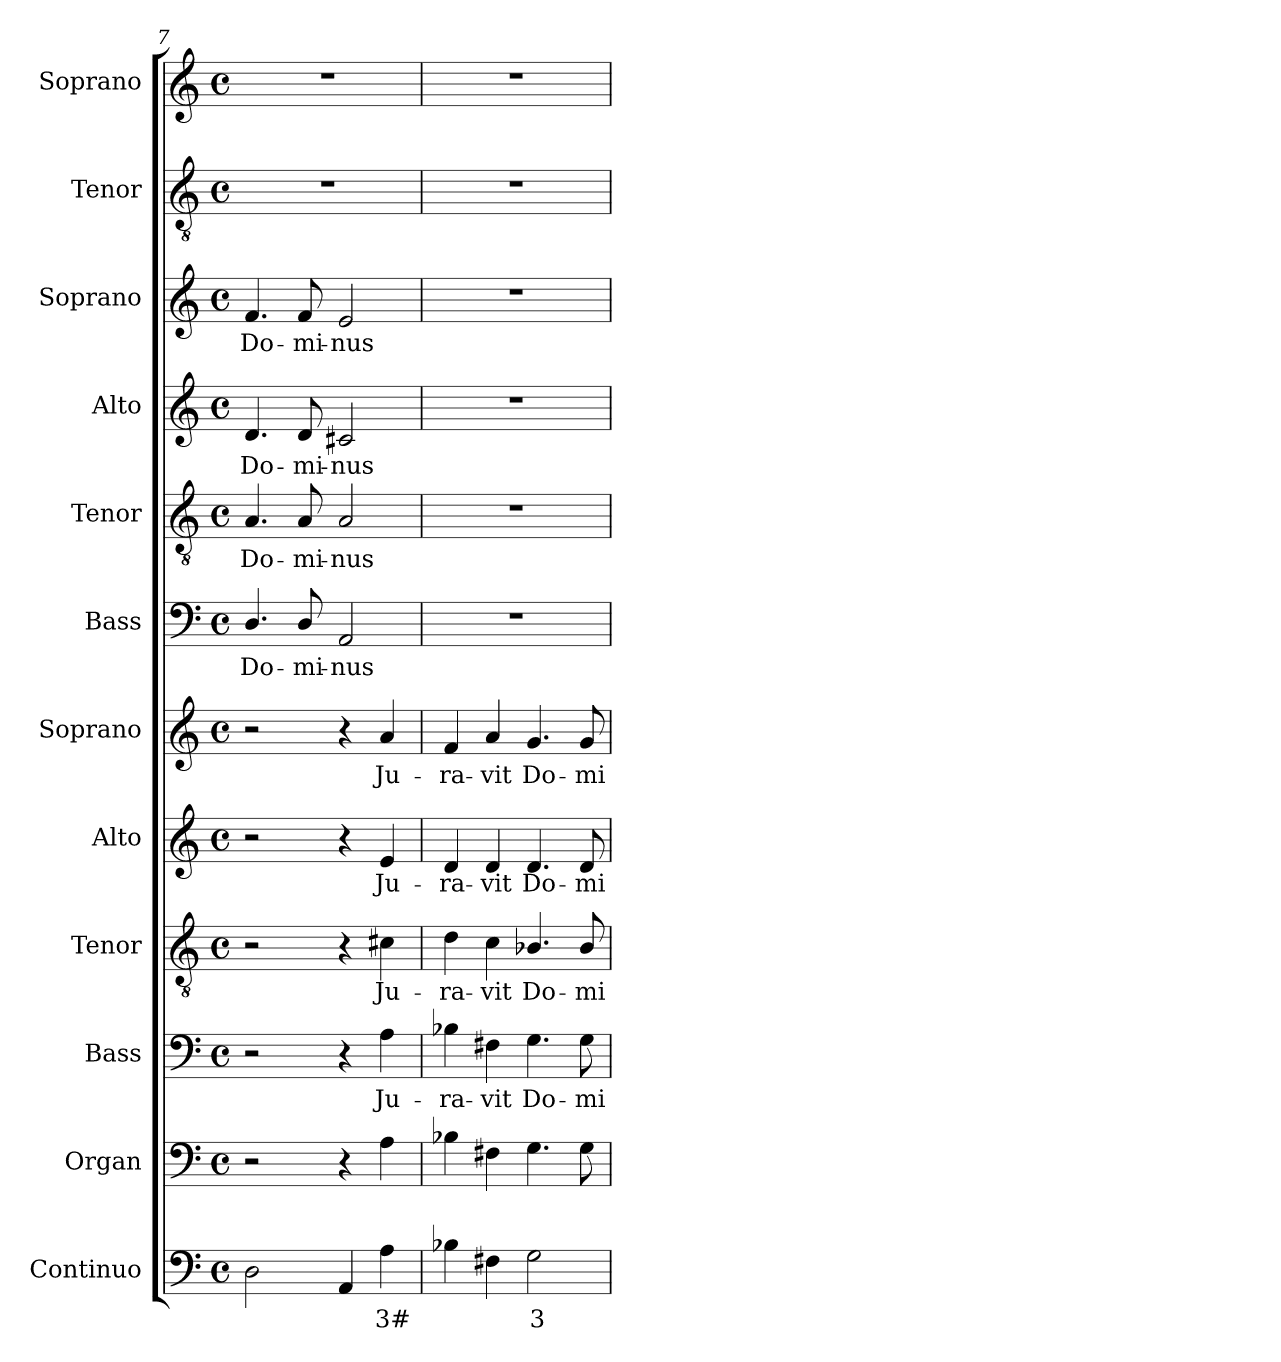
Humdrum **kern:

**kern	**text	**kern	**kern	**text	**kern	**text	**kern	**text	**kern	**text	**kern	**text	**kern	**text	**kern	**text	**kern	**text	**kern	**kern
*part12	*part12	*part11	*part10	*part10	*part9	*part9	*part8	*part8	*part7	*part7	*part6	*part6	*part5	*part5	*part4	*part4	*part3	*part3	*part2	*part1
*staff12	*staff12	*staff11	*staff10	*staff10	*staff9	*staff9	*staff8	*staff8	*staff7	*staff7	*staff6	*staff6	*staff5	*staff5	*staff4	*staff4	*staff3	*staff3	*staff2	*staff1
*I"Continuo	*	*I"Organ	*I"Bass	*	*I"Tenor	*	*I"Alto	*	*I"Soprano	*	*I"Bass	*	*I"Tenor	*	*I"Alto	*	*I"Soprano	*	*I"Tenor	*I"Soprano
*I'Cont.	*	*I'Org.	*I'B.	*	*I'T.	*	*I'A.	*	*I'S.	*	*I'B.	*	*I'T.	*	*I'A.	*	*I'S.	*	*I'T.	*I'S.
*clefF4	*	*clefF4	*clefF4	*	*clefGv2	*	*clefG2	*	*clefG2	*	*clefF4	*	*clefGv2	*	*clefG2	*	*clefG2	*	*clefGv2	*clefG2
*	*	*	*	*	*ITrd7c12	*	*	*	*	*	*	*	*ITrd7c12	*	*	*	*	*	*ITrd7c12	*
*k[]	*	*k[]	*k[]	*	*k[]	*	*k[]	*	*k[]	*	*k[]	*	*k[]	*	*k[]	*	*k[]	*	*k[]	*k[]
*C:	*	*C:	*C:	*	*C:	*	*C:	*	*C:	*	*C:	*	*C:	*	*C:	*	*C:	*	*C:	*C:
*M4/4	*	*M4/4	*M4/4	*	*M4/4	*	*M4/4	*	*M4/4	*	*M4/4	*	*M4/4	*	*M4/4	*	*M4/4	*	*M4/4	*M4/4
*met(c)	*	*met(c)	*met(c)	*	*met(c)	*	*met(c)	*	*met(c)	*	*met(c)	*	*met(c)	*	*met(c)	*	*met(c)	*	*met(c)	*met(c)
=7	=7	=7	=7	=7	=7	=7	=7	=7	=7	=7	=7	=7	=7	=7	=7	=7	=7	=7	=7	=7
!	!	!	!	!	!	!	!	!	!	!	!	!LO:LY:b:color=#000000	!	!	!	!	!	!	!	!
!	!	!	!	!	!	!	!	!	!	!	!	!	!	!LO:LY:b:color=#000000	!	!	!	!	!	!
!	!	!	!	!	!	!	!	!	!	!	!	!	!	!	!	!LO:LY:b:color=#000000	!	!	!	!
!	!	!	!	!	!	!	!	!	!	!	!	!	!	!	!	!	!	!LO:LY:b:color=#000000	!	!
2Di\	.	2r	2r	.	2r	.	2r	.	2r	.	4.Di/	Do-	4.AAi/	Do-	4.di/	Do-	4.fi/	Do-	1r	1r
!	!	!	!	!	!	!	!	!	!	!	!	!LO:LY:b:color=#000000	!	!	!	!	!	!	!	!
!	!	!	!	!	!	!	!	!	!	!	!	!	!	!LO:LY:b:color=#000000	!	!	!	!	!	!
!	!	!	!	!	!	!	!	!	!	!	!	!	!	!	!	!LO:LY:b:color=#000000	!	!	!	!
!	!	!	!	!	!	!	!	!	!	!	!	!	!	!	!	!	!	!LO:LY:b:color=#000000	!	!
.	.	.	.	.	.	.	.	.	.	.	8Di/	-mi-	8AAi/	-mi-	8di/	-mi-	8fi/	-mi-	.	.
!	!	!	!	!	!	!	!	!	!	!	!	!LO:LY:b:color=#000000	!	!	!	!	!	!	!	!
!	!	!	!	!	!	!	!	!	!	!	!	!	!	!LO:LY:b:color=#000000	!	!	!	!	!	!
!	!	!	!	!	!	!	!	!	!	!	!	!	!	!	!	!LO:LY:b:color=#000000	!	!	!	!
!	!	!	!	!	!	!	!	!	!	!	!	!	!	!	!	!	!	!LO:LY:b:color=#000000	!	!
4AAi/	.	4r	4r	.	4r	.	4r	.	4r	.	2AAi/	-nus	2AAi/	-nus	2c#Xi/	-nus	2ei/	-nus	.	.
!	!LO:LY:b:color=#000000	!	!	!	!	!	!	!	!	!	!	!	!	!	!	!	!	!	!	!
!	!	!	!	!LO:LY:b:color=#000000	!	!	!	!	!	!	!	!	!	!	!	!	!	!	!	!
!	!	!	!	!	!	!LO:LY:b:color=#000000	!	!	!	!	!	!	!	!	!	!	!	!	!	!
!	!	!	!	!	!	!	!	!LO:LY:b:color=#000000	!	!	!	!	!	!	!	!	!	!	!	!
!	!	!	!	!	!	!	!	!	!	!LO:LY:b:color=#000000	!	!	!	!	!	!	!	!	!	!
4Ai\	3#	4Ai\	4Ai\	Ju-	4C#Xi\	Ju-	4ei/	Ju-	4ai/	Ju-	.	.	.	.	.	.	.	.	.	.
=8	=8	=8	=8	=8	=8	=8	=8	=8	=8	=8	=8	=8	=8	=8	=8	=8	=8	=8	=8	=8
!	!	!	!	!LO:LY:b:color=#000000	!	!	!	!	!	!	!	!	!	!	!	!	!	!	!	!
!	!	!	!	!	!	!LO:LY:b:color=#000000	!	!	!	!	!	!	!	!	!	!	!	!	!	!
!	!	!	!	!	!	!	!	!LO:LY:b:color=#000000	!	!	!	!	!	!	!	!	!	!	!	!
!	!	!	!	!	!	!	!	!	!	!LO:LY:b:color=#000000	!	!	!	!	!	!	!	!	!	!
4B-Xi\	.	4B-Xi\	4B-Xi\	-ra-	4Di\	-ra-	4di/	-ra-	4fi/	-ra-	1r	.	1r	.	1r	.	1r	.	1r	1r
!	!	!	!	!LO:LY:b:color=#000000	!	!	!	!	!	!	!	!	!	!	!	!	!	!	!	!
!	!	!	!	!	!	!LO:LY:b:color=#000000	!	!	!	!	!	!	!	!	!	!	!	!	!	!
!	!	!	!	!	!	!	!	!LO:LY:b:color=#000000	!	!	!	!	!	!	!	!	!	!	!	!
!	!	!	!	!	!	!	!	!	!	!LO:LY:b:color=#000000	!	!	!	!	!	!	!	!	!	!
4F#Xi\	.	4F#Xi\	4F#Xi\	-vit	4Ci\	-vit	4di/	-vit	4ai/	-vit	.	.	.	.	.	.	.	.	.	.
!	!LO:LY:b:color=#000000	!	!	!	!	!	!	!	!	!	!	!	!	!	!	!	!	!	!	!
!	!	!	!	!LO:LY:b:color=#000000	!	!	!	!	!	!	!	!	!	!	!	!	!	!	!	!
!	!	!	!	!	!	!LO:LY:b:color=#000000	!	!	!	!	!	!	!	!	!	!	!	!	!	!
!	!	!	!	!	!	!	!	!LO:LY:b:color=#000000	!	!	!	!	!	!	!	!	!	!	!	!
!	!	!	!	!	!	!	!	!	!	!LO:LY:b:color=#000000	!	!	!	!	!	!	!	!	!	!
2Gi\	3	4.Gi\	4.Gi\	Do-	4.BB-Xi/	Do-	4.di/	Do-	4.gi/	Do-	.	.	.	.	.	.	.	.	.	.
!	!	!	!	!LO:LY:b:color=#000000	!	!	!	!	!	!	!	!	!	!	!	!	!	!	!	!
!	!	!	!	!	!	!LO:LY:b:color=#000000	!	!	!	!	!	!	!	!	!	!	!	!	!	!
!	!	!	!	!	!	!	!	!LO:LY:b:color=#000000	!	!	!	!	!	!	!	!	!	!	!	!
!	!	!	!	!	!	!	!	!	!	!LO:LY:b:color=#000000	!	!	!	!	!	!	!	!	!	!
.	.	8Gi\	8Gi\	-mi-	8BB-i/	-mi-	8di/	-mi-	8gi/	-mi-	.	.	.	.	.	.	.	.	.	.
=	=	=	=	=	=	=	=	=	=	=	=	=	=	=	=	=	=	=	=	=
*-	*-	*-	*-	*-	*-	*-	*-	*-	*-	*-	*-	*-	*-	*-	*-	*-	*-	*-	*-	*-
